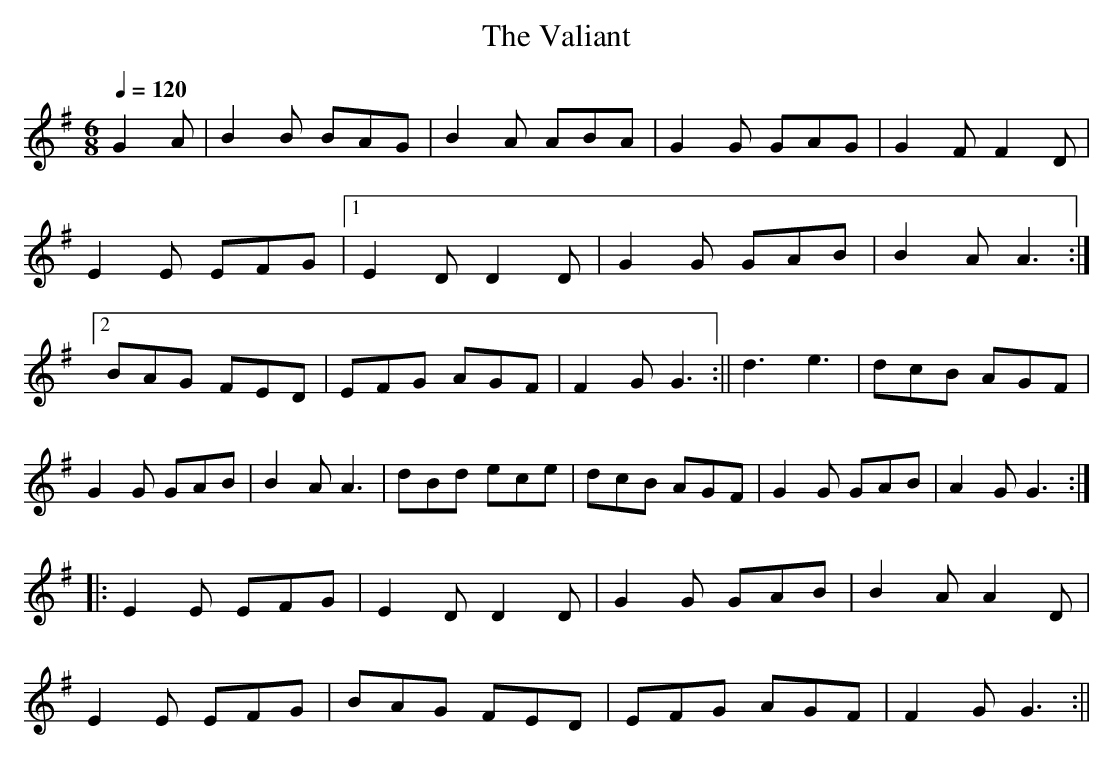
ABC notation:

X:1
T:Valiant, The
M:6/8
L:1/8
Q:1/4=120
K:G
G2A| B2B BAG|B2A ABA| G2G GAG| G2F F2D|
E2E EFG|1E2D D2D| G2G GAB|B2A A3:|2 BAG FED| EFG AGF|F2G G3:||d3e3|dcB AGF| G2G GAB|B2A A3| dBd ece|dcB AGF| G2G GAB|A2G G3:|
|:E2E EFG|E2D D2D|G2G GAB| B2A A2D|
E2E EFG|BAG FED| EFG AGF| F2G G3:||
